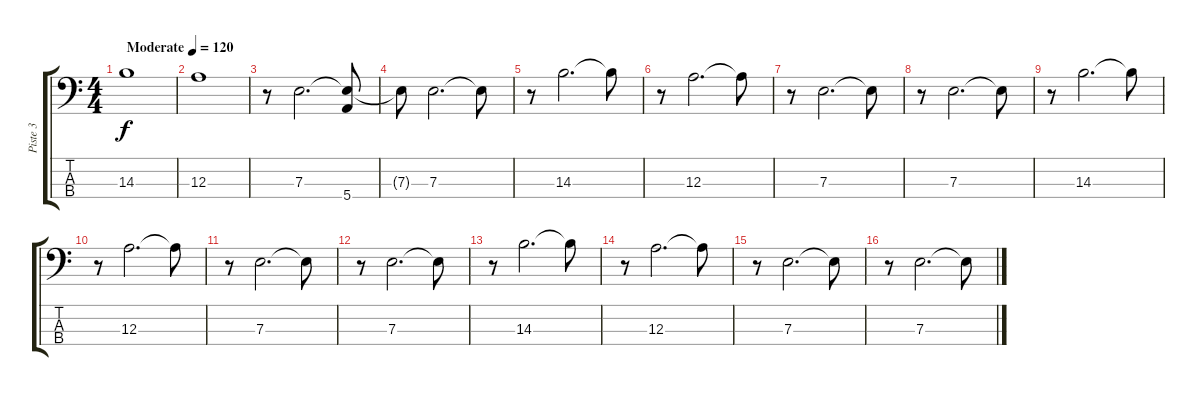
\track ("Piste 3" "Piste 3") {instrument electricbassfinger}
\staff {score tabs}
\tuning (G2 D2 A1 E1) {hide}
\ts (4 4)
\tempo (120 "Moderate")
\clef f4
\ks c
14.3.1{dy f instrument electricbassfinger} |
12.3.1 |
r.8 7.3.2{d} (7.3{t} 5.4).8 |
7.3{t}.8 7.3.2{d} 7.3{t}.8 |
r.8 14.3.2{d} 14.3{t}.8 |
r.8 12.3.2{d} 12.3{t}.8 |
r.8 7.3.2{d} 7.3{t}.8 |
r.8 7.3.2{d} 7.3{t}.8 |
r.8 14.3.2{d} 14.3{t}.8 |
r.8 12.3.2{d} 12.3{t}.8 |
r.8 7.3.2{d} 7.3{t}.8 |
r.8 7.3.2{d} 7.3{t}.8 |
r.8 14.3.2{d} 14.3{t}.8 |
r.8 12.3.2{d} 12.3{t}.8 |
r.8 7.3.2{d} 7.3{t}.8 |
r.8 7.3.2{d} 7.3{t}.8
